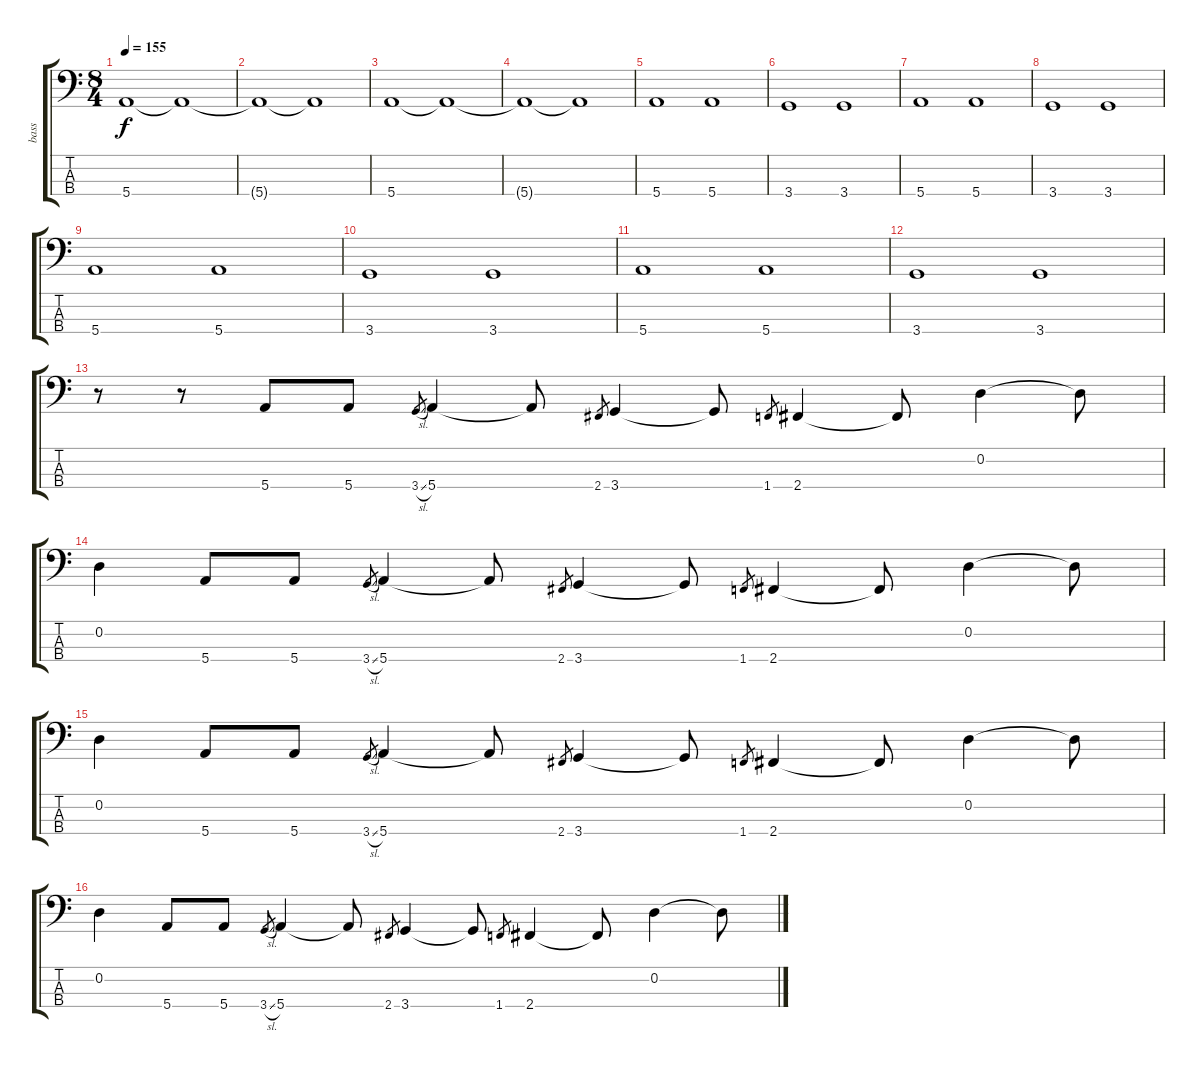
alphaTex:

\track ("bass" "bass") {instrument fretlessbass}
\staff {score tabs}
\tuning (G2 D2 A1 E1) {hide}
\ts (8 4)
\tempo 155
\clef f4
\ks c
5.4.1{dy f} 5.4{t}.1 |
5.4{t}.1 5.4{t}.1 |
5.4.1 5.4{t}.1 |
5.4{t}.1 5.4{t}.1 |
5.4.1 5.4.1 |
3.4.1 3.4.1 |
5.4.1 5.4.1 |
3.4.1 3.4.1 |
5.4.1 5.4.1 |
3.4.1 3.4.1 |
5.4.1 5.4.1 |
3.4.1 3.4.1 |
r.8 r.8 5.4.8 5.4.8 3.4{sl}.8{gr} 5.4.4 5.4{t}.8 2.4.8{gr} 3.4.4 3.4{t}.8 1.4.8{gr} 2.4.4 2.4{t}.8 0.2.4 0.2{t}.8 |
0.2.4 5.4.8 5.4.8 3.4{sl}.8{gr} 5.4.4 5.4{t}.8 2.4.8{gr} 3.4.4 3.4{t}.8 1.4.8{gr} 2.4.4 2.4{t}.8 0.2.4 0.2{t}.8 |
0.2.4 5.4.8 5.4.8 3.4{sl}.8{gr} 5.4.4 5.4{t}.8 2.4.8{gr} 3.4.4 3.4{t}.8 1.4.8{gr} 2.4.4 2.4{t}.8 0.2.4 0.2{t}.8 |
0.2.4 5.4.8 5.4.8 3.4{sl}.8{gr} 5.4.4 5.4{t}.8 2.4.8{gr} 3.4.4 3.4{t}.8 1.4.8{gr} 2.4.4 2.4{t}.8 0.2.4 0.2{t}.8
